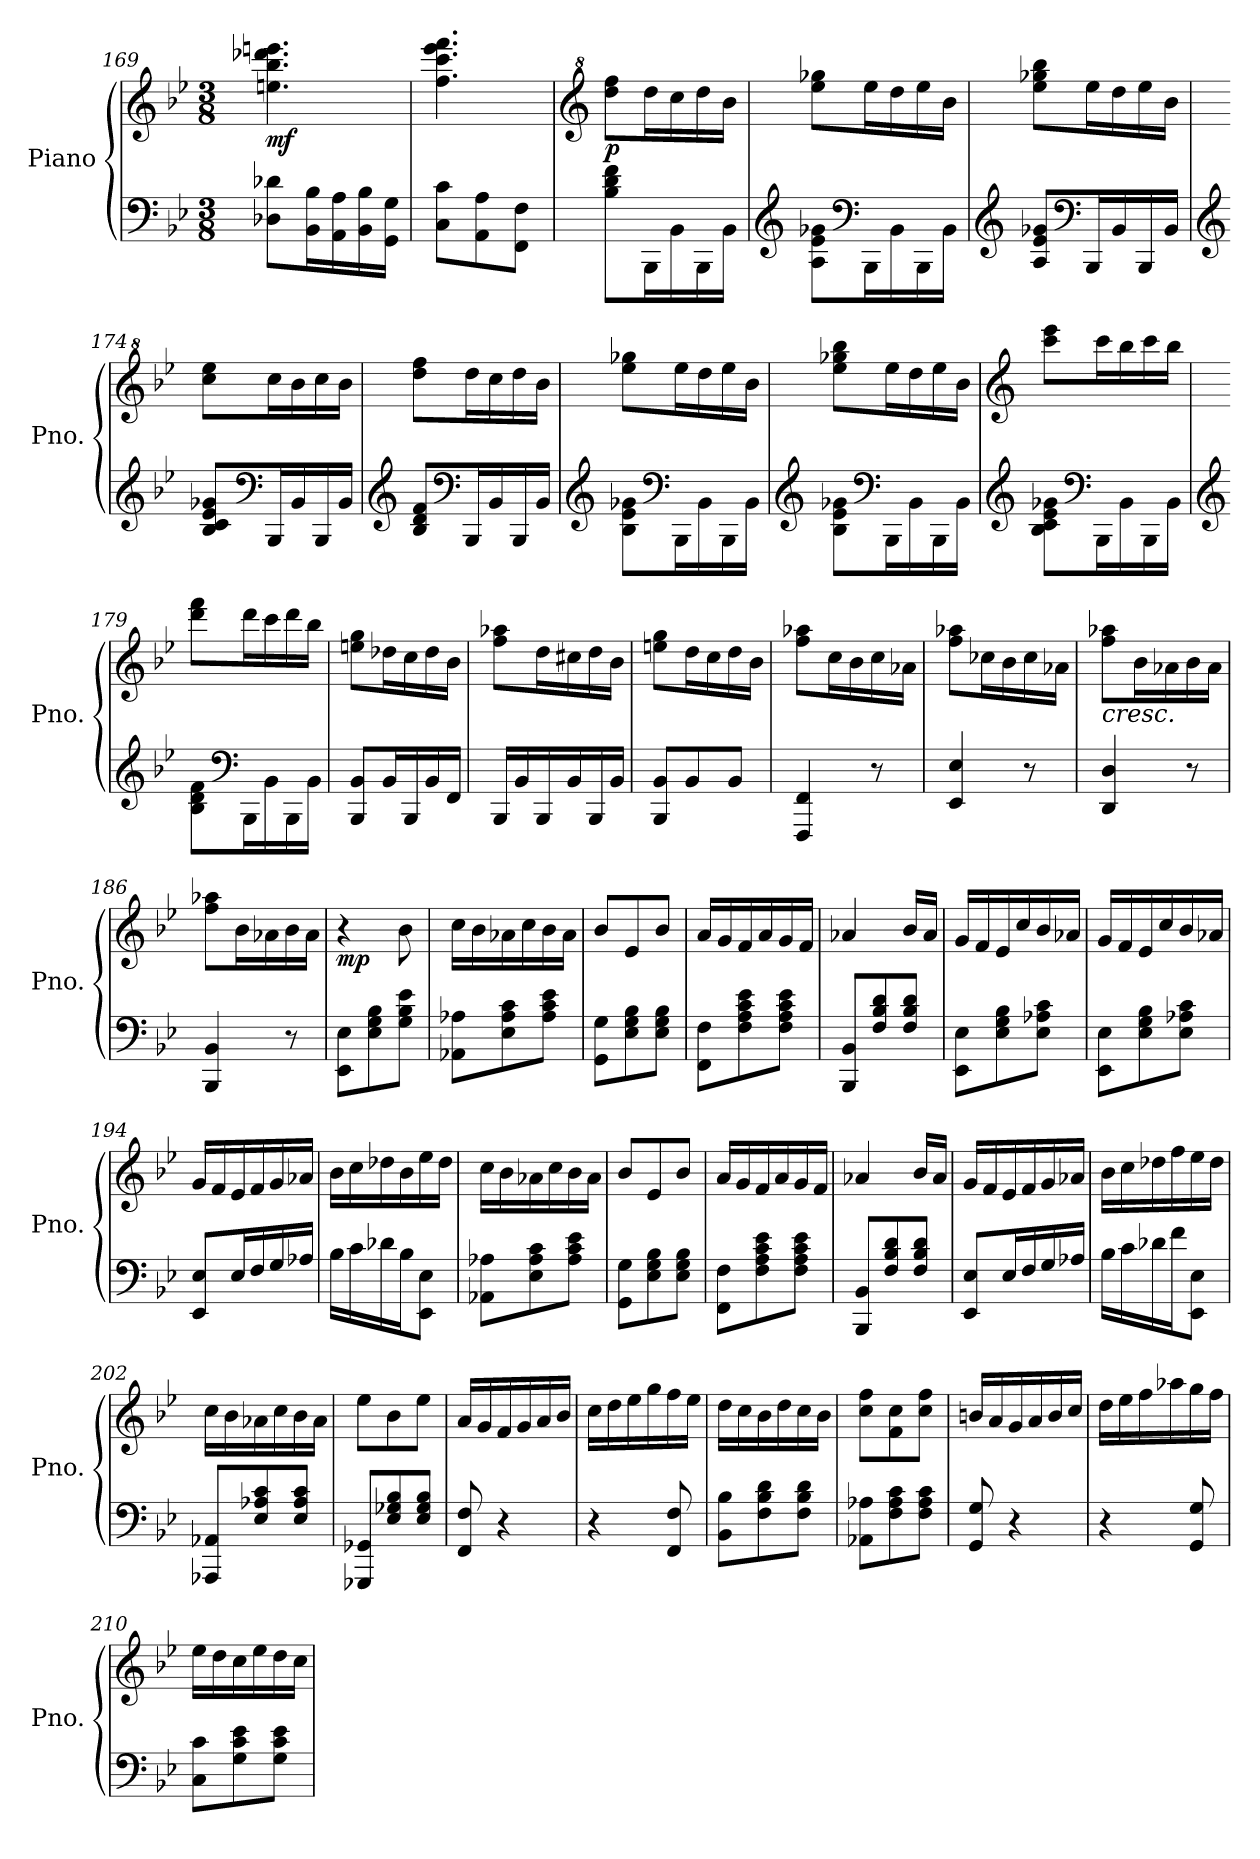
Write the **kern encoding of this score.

**kern	**kern	**dynam
*part1	*part1	*part1
*staff2	*staff1	*staff1/2
*I"Piano	*	*
*I'Pno.	*	*
!!LO:PB:g=z
*clefF4	*clefG2	*
*k[b-e-]	*k[b-e-]	*
*M3/8	*M3/8	*
=169	=169	=169
!	!	!LO:DY:b
8D-X\ 8d-X\L	4.een\ 4.bb-\ 4.ddd-X\ 4.eeen\	mf
16BB-\ 16B-\L	.	.
16AA\ 16A\	.	.
16BB-\ 16B-\	.	.
16GG\ 16G\JJ	.	.
=170	=170	=170
8C\ 8c\L	4.ff\ 4.ccc\ 4.eee-\ 4.fff\	.
8AA\ 8A\	.	.
8FF\ 8F\J	.	.
=171	=171	=171
*	*clefG^2	*
!	!	!LO:DY:b
8B-\ 8d\ 8f\L	8ddd\ 8fff\L	p
16BBB-\L	16ddd\L	.
16BB-\	16ccc\	.
16BBB-\	16ddd\	.
16BB-\JJ	16bb-\JJ	.
=172	=172	=172
*clefG2	*	*
8A\ 8e-\ 8g-X\L	8eee-\ 8ggg-X\L	.
*clefF4	*	*
16BBB-\L	16eee-\L	.
16BB-\	16ddd\	.
16BBB-\	16eee-\	.
16BB-\JJ	16bb-\JJ	.
=173	=173	=173
*clefG2	*	*
8A/ 8e-/ 8g-X/L	8eee-\ 8ggg-X\ 8bbb-\L	.
*clefF4	*	*
16BBB-/L	16eee-\L	.
16BB-/	16ddd\	.
16BBB-/	16eee-\	.
16BB-/JJ	16bb-\JJ	.
=174	=174	=174
*clefG2	*	*
8B-/ 8c/ 8e-/ 8g-X/L	8ccc\ 8eee-\L	.
*clefF4	*	*
16BBB-/L	16ccc\L	.
16BB-/	16bb-\	.
16BBB-/	16ccc\	.
16BB-/JJ	16bb-\JJ	.
=175	=175	=175
*clefG2	*	*
8B-/ 8d/ 8f/L	8ddd\ 8fff\L	.
*clefF4	*	*
16BBB-/L	16ddd\L	.
16BB-/	16ccc\	.
16BBB-/	16ddd\	.
16BB-/JJ	16bb-\JJ	.
!!LO:LB:g=z
=176	=176	=176
*clefG2	*	*
8B-\ 8e-\ 8g-X\L	8eee-\ 8ggg-X\L	.
*clefF4	*	*
16BBB-\L	16eee-\L	.
16BB-\	16ddd\	.
16BBB-\	16eee-\	.
16BB-\JJ	16bb-\JJ	.
=177	=177	=177
*clefG2	*	*
8B-\ 8e-\ 8g-X\L	8eee-\ 8ggg-X\ 8bbb-\L	.
*clefF4	*	*
16BBB-\L	16eee-\L	.
16BB-\	16ddd\	.
16BBB-\	16eee-\	.
16BB-\JJ	16bb-\JJ	.
=178	=178	=178
*clefG2	*clefG2	*
8B-\ 8c\ 8e-\ 8g-X\L	8ccc\ 8eee-\L	.
*clefF4	*	*
16BBB-\L	16ccc\L	.
16BB-\	16bb-\	.
16BBB-\	16ccc\	.
16BB-\JJ	16bb-\JJ	.
=179	=179	=179
*clefG2	*	*
8B-\ 8d\ 8f\L	8ddd\ 8fff\L	.
*clefF4	*	*
16BBB-\L	16ddd\L	.
16BB-\	16ccc\	.
16BBB-\	16ddd\	.
16BB-\JJ	16bb-\JJ	.
=180	=180	=180
8BBB-/ 8BB-/L	8een\ 8gg\L	.
16BB-/L	16dd-X\L	.
16BBB-/	16cc\	.
16BB-/	16dd-\	.
16FF/JJ	16b-\JJ	.
=181	=181	=181
16BBB-/LL	8ff\ 8aa-X\L	.
16BB-/	.	.
16BBB-/	16dd\L	.
16BB-/	16cc#X\	.
16BBB-/	16dd\	.
16BB-/JJ	16b-\JJ	.
!!LO:LB:g=z
=182	=182	=182
8BBB-/ 8BB-/L	8een\ 8gg\L	.
8BB-/	16dd\L	.
.	16cc\	.
8BB-/J	16dd\	.
.	16b-\JJ	.
=183	=183	=183
4FFF/ 4FF/	8ff\ 8aa-X\L	.
.	16cc\L	.
.	16b-\	.
8r	16cc\	.
.	16a-X\JJ	.
=184	=184	=184
4EE-/ 4E-/	8ff\ 8aa-X\L	.
.	16cc-X\L	.
.	16b-\	.
8r	16cc-\	.
.	16a-X\JJ	.
=185	=185	=185
!	!LO:TX:b:i:t=cresc.	!
4DD/ 4D/	8ff\ 8aa-X\L	.
.	16b-\L	.
.	16a-X\	.
8r	16b-\	.
.	16a-\JJ	.
=186	=186	=186
4BBB-/ 4BB-/	8ff\ 8aa-X\L	.
.	16b-\L	.
.	16a-X\	.
8r	16b-\	.
.	16a-\JJ	.
=187	=187	=187
!	!	!LO:DY:b
8EE-\ 8E-\L	4r	mp
8E-\ 8G\ 8B-\	.	.
8G\ 8B-\ 8e-\J	8b-\	.
=188	=188	=188
8AA-X\ 8A-X\L	16cc\LL	.
.	16b-\	.
8E-\ 8A-\ 8c\	16a-X\	.
.	16cc\	.
8A-\ 8c\ 8e-\J	16b-\	.
.	16a-\JJ	.
=189	=189	=189
8GG\ 8G\L	8b-/L	.
8E-\ 8G\ 8B-\	8e-/	.
8E-\ 8G\ 8B-\J	8b-/J	.
!!LO:LB:g=z
=190	=190	=190
8FF\ 8F\L	16a/LL	.
.	16g/	.
8F\ 8A\ 8c\ 8e-\	16f/	.
.	16a/	.
8F\ 8A\ 8c\ 8e-\J	16g/	.
.	16f/JJ	.
=191	=191	=191
8BBB-/ 8BB-/L	4a-X/	.
8F/ 8B-/ 8d/	.	.
8F/ 8B-/ 8d/J	16b-/LL	.
.	16a-/JJ	.
=192	=192	=192
8EE-\ 8E-\L	16g/LL	.
.	16f/	.
8E-\ 8G\ 8B-\	16e-/	.
.	16cc/	.
8E-\ 8A-X\ 8c\J	16b-/	.
.	16a-X/JJ	.
=193	=193	=193
8EE-\ 8E-\L	16g/LL	.
.	16f/	.
8E-\ 8G\ 8B-\	16e-/	.
.	16cc/	.
8E-\ 8A-X\ 8c\J	16b-/	.
.	16a-X/JJ	.
=194	=194	=194
8EE-/ 8E-/L	16g/LL	.
.	16f/	.
16E-/L	16e-/	.
16F/	16f/	.
16G/	16g/	.
16A-X/JJ	16a-X/JJ	.
=195	=195	=195
16B-\LL	16b-\LL	.
16c\	16cc\	.
16d-X\	16dd-X\	.
16B-\J	16b-\	.
8EE-\ 8E-\J	16ee-\	.
.	16dd-\JJ	.
=196	=196	=196
8AA-X\ 8A-X\L	16cc\LL	.
.	16b-\	.
8E-\ 8A-\ 8c\	16a-X\	.
.	16cc\	.
8A-\ 8c\ 8e-\J	16b-\	.
.	16a-\JJ	.
=197	=197	=197
8GG\ 8G\L	8b-/L	.
8E-\ 8G\ 8B-\	8e-/	.
8E-\ 8G\ 8B-\J	8b-/J	.
!!LO:LB:g=z
=198	=198	=198
8FF\ 8F\L	16a/LL	.
.	16g/	.
8F\ 8A\ 8c\ 8e-\	16f/	.
.	16a/	.
8F\ 8A\ 8c\ 8e-\J	16g/	.
.	16f/JJ	.
=199	=199	=199
8BBB-/ 8BB-/L	4a-X/	.
8F/ 8B-/ 8d/	.	.
8F/ 8B-/ 8d/J	16b-/LL	.
.	16a-/JJ	.
=200	=200	=200
8EE-/ 8E-/L	16g/LL	.
.	16f/	.
16E-/L	16e-/	.
16F/	16f/	.
16G/	16g/	.
16A-X/JJ	16a-X/JJ	.
=201	=201	=201
16B-\LL	16b-\LL	.
16c\	16cc\	.
16d-X\	16dd-X\	.
16f\J	16ff\	.
8EE-\ 8E-\J	16ee-\	.
.	16dd-\JJ	.
=202	=202	=202
8AAA-X/ 8AA-X/L	16cc\LL	.
.	16b-\	.
8E-/ 8A-X/ 8c/	16a-X\	.
.	16cc\	.
8E-/ 8A-/ 8c/J	16b-\	.
.	16a-\JJ	.
=203	=203	=203
8GGG-X/ 8GG-X/L	8ee-\L	.
8E-/ 8G-X/ 8B-/	8b-\	.
8E-/ 8G-/ 8B-/J	8ee-\J	.
=204	=204	=204
8FF/ 8F/	16a/LL	.
.	16g/	.
4r	16f/	.
.	16g/	.
.	16a/	.
.	16b-/JJ	.
=205	=205	=205
4r	16cc\LL	.
.	16dd\	.
.	16ee-\	.
.	16gg\	.
8FF/ 8F/	16ff\	.
.	16ee-\JJ	.
!!LO:PB:g=z
=206	=206	=206
8BB-\ 8B-\L	16dd\LL	.
.	16cc\	.
8F\ 8B-\ 8d\	16b-\	.
.	16dd\	.
8F\ 8B-\ 8d\J	16cc\	.
.	16b-\JJ	.
=207	=207	=207
8AA-X\ 8A-X\L	8cc\ 8ff\L	.
8F\ 8A-\ 8c\	8f\ 8cc\	.
8F\ 8A-\ 8c\J	8cc\ 8ff\J	.
=208	=208	=208
8GG/ 8G/	16bn/LL	.
.	16a/	.
4r	16g/	.
.	16a/	.
.	16b/	.
.	16cc/JJ	.
=209	=209	=209
4r	16dd\LL	.
.	16ee-\	.
.	16ff\	.
.	16aa-X\	.
8GG/ 8G/	16gg\	.
.	16ff\JJ	.
=210	=210	=210
8C\ 8c\L	16ee-\LL	.
.	16dd\	.
8G\ 8c\ 8e-\	16cc\	.
.	16ee-\	.
8G\ 8c\ 8e-\J	16dd\	.
.	16cc\JJ	.
=	=	=
*-	*-	*-
